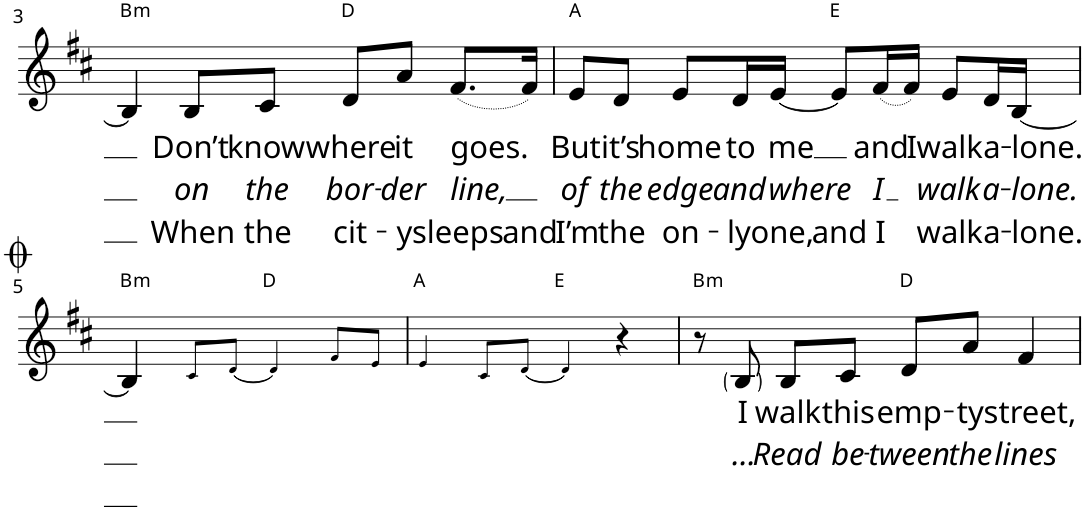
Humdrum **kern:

**kern	**text	**text	**text	**harte
*part1	*part1	*part1	*part1	*part1
*staff1	*staff1	*staff1	*staff1	*
*I"Violin	*	*	*	*
*I'Vln.	*	*	*	*
!!LO:PB:g=z
*clefG2	*	*	*	*
*k[f#c#]	*	*	*	*
*D:	*	*	*	*
*M4/4	*	*	*	*
=3	=3	=3	=3	=3
!	!	!	!	!LO:H:kt=m
4B/]	.	.	.	B:min
!	!LO:LY:b	!LO:LY:b	!LO:LY:b	!
8B/L	Don’t	on	When	.
!	!LO:LY:b	!LO:LY:b	!LO:LY:b	!
8c#/J	know	the	the	.
!	!LO:LY:b	!LO:LY:b	!LO:LY:b	!
8d/L	where	bor-	cit-	D:maj
!	!LO:LY:b	!LO:LY:b	!LO:LY:b	!
8a/J	it	-der	-y	.
!	!LO:LY:b	!LO:LY:b	!LO:LY:b	!
(8.f#/L	goes.	line,	sleeps	.
!	!	!	!LO:LY:b	!
16f#/Jk)	.	.	and	.
=4	=4	=4	=4	=4
!	!LO:LY:b	!LO:LY:b	!LO:LY:b	!
8e/L	But	of	I’m	A:maj
!	!LO:LY:b	!LO:LY:b	!LO:LY:b	!
8d/J	it’s	the	the	.
!	!LO:LY:b	!LO:LY:b	!LO:LY:b	!
8e/L	home	edge	on-	.
!	!LO:LY:b	!LO:LY:b	!LO:LY:b	!
16d/L	to	and	-ly	.
!	!LO:LY:b	!LO:LY:b	!LO:LY:b	!
[16e/JJ	me	where	one,	.
!	!	!	!LO:LY:b	!
8e/L]	.	.	and	E:maj
!	!LO:LY:b	!LO:LY:b	!LO:LY:b	!
(16f#/L	and	I	I	.
!	!LO:LY:b	!	!	!
16f#/JJ)	I	.	.	.
!	!LO:LY:b	!LO:LY:b	!LO:LY:b	!
8e/L	walk	walk	walk	.
!	!LO:LY:b	!LO:LY:b	!LO:LY:b	!
16d/L	a-	a-	a-	.
!	!LO:LY:b	!LO:LY:b	!LO:LY:b	!
[16B/JJ	-lone.	-lone.	-lone.	.
!!LO:LB:g=z
=5	=5	=5	=5	=5
!	!	!	!	!LO:H:kt=m
4B/]	.	.	.	B:min
8c#!/L	.	.	.	.
[8d!/J	.	.	.	.
4d!/]	.	.	.	D:maj
8f#!/L	.	.	.	.
8e!/J	.	.	.	.
=6	=6	=6	=6	=6
4e!/	.	.	.	A:maj
8c#!/L	.	.	.	.
[8d!/J	.	.	.	.
4d!/]	.	.	.	E:maj
4r	.	.	.	.
=7	=7	=7	=7	=7
!	!	!	!	!LO:H:kt=m
8r	.	.	.	B:min
!	!LO:LY:b	!LO:LY:b	!	!
8B/	I	...	.	.
!	!LO:LY:b	!LO:LY:b	!	!
8B/L	walk	Read	.	.
!	!LO:LY:b	!LO:LY:b	!	!
8c#/J	this	be-	.	.
!	!LO:LY:b	!LO:LY:b	!	!
8d/L	emp-	-tween	.	D:maj
!	!LO:LY:b	!LO:LY:b	!	!
8a/J	-ty	the	.	.
!	!LO:LY:b	!LO:LY:b	!	!
4f#/	street,	lines	.	.
=	=	=	=	=
*-	*-	*-	*-	*-
